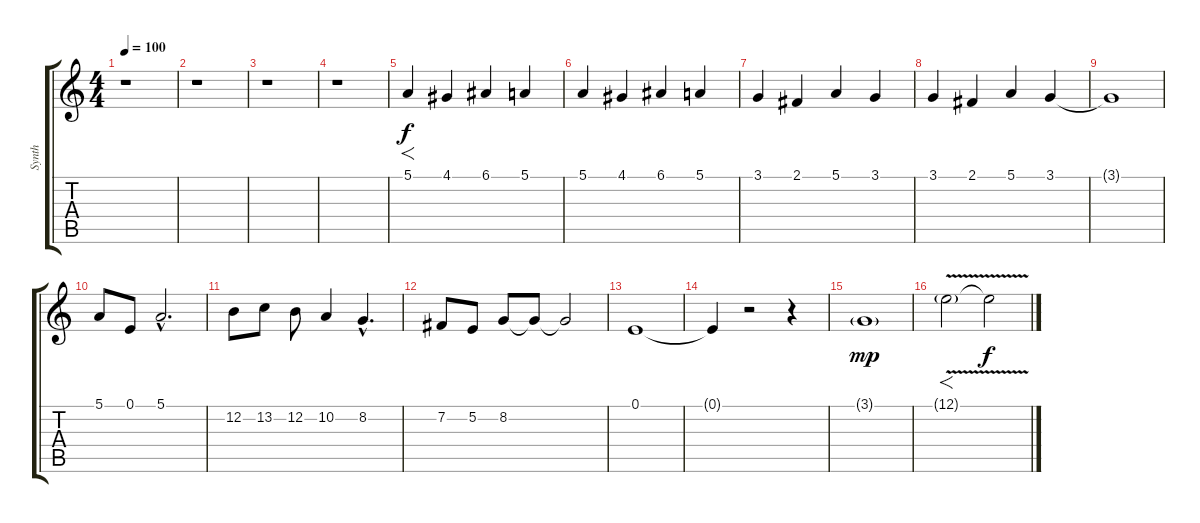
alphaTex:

\track ("Synth" "Synth") {instrument pad4choir}
\staff {score tabs}
\tuning (E4 B3 G3 D3 A2 E2) {hide}
\ts (4 4)
\tempo 100
\clef g2
\ks c
r.1{dy f instrument pad4choir} |
r.1 |
r.1 |
r.1 |
5.1.4{f} 4.1.4 6.1.4 5.1.4 |
5.1.4 4.1.4 6.1.4 5.1.4 |
3.1.4 2.1.4 5.1.4 3.1.4 |
3.1.4 2.1.4 5.1.4 3.1.4 |
3.1{t}.1 |
5.1.8 0.1.8 5.1{hac}.2{d} |
12.2.8 13.2.8 12.2.8 10.2.4 8.2{hac}.4{d} |
7.2.8 5.2.8 8.2.8 8.2{t}.8 8.2{t}.2 |
0.1.1 |
0.1{t}.4 r.2 r.4 |
3.1{g}.1{dy mp} |
12.1{v g}.2{f} 12.1{t}.2{dy f}
